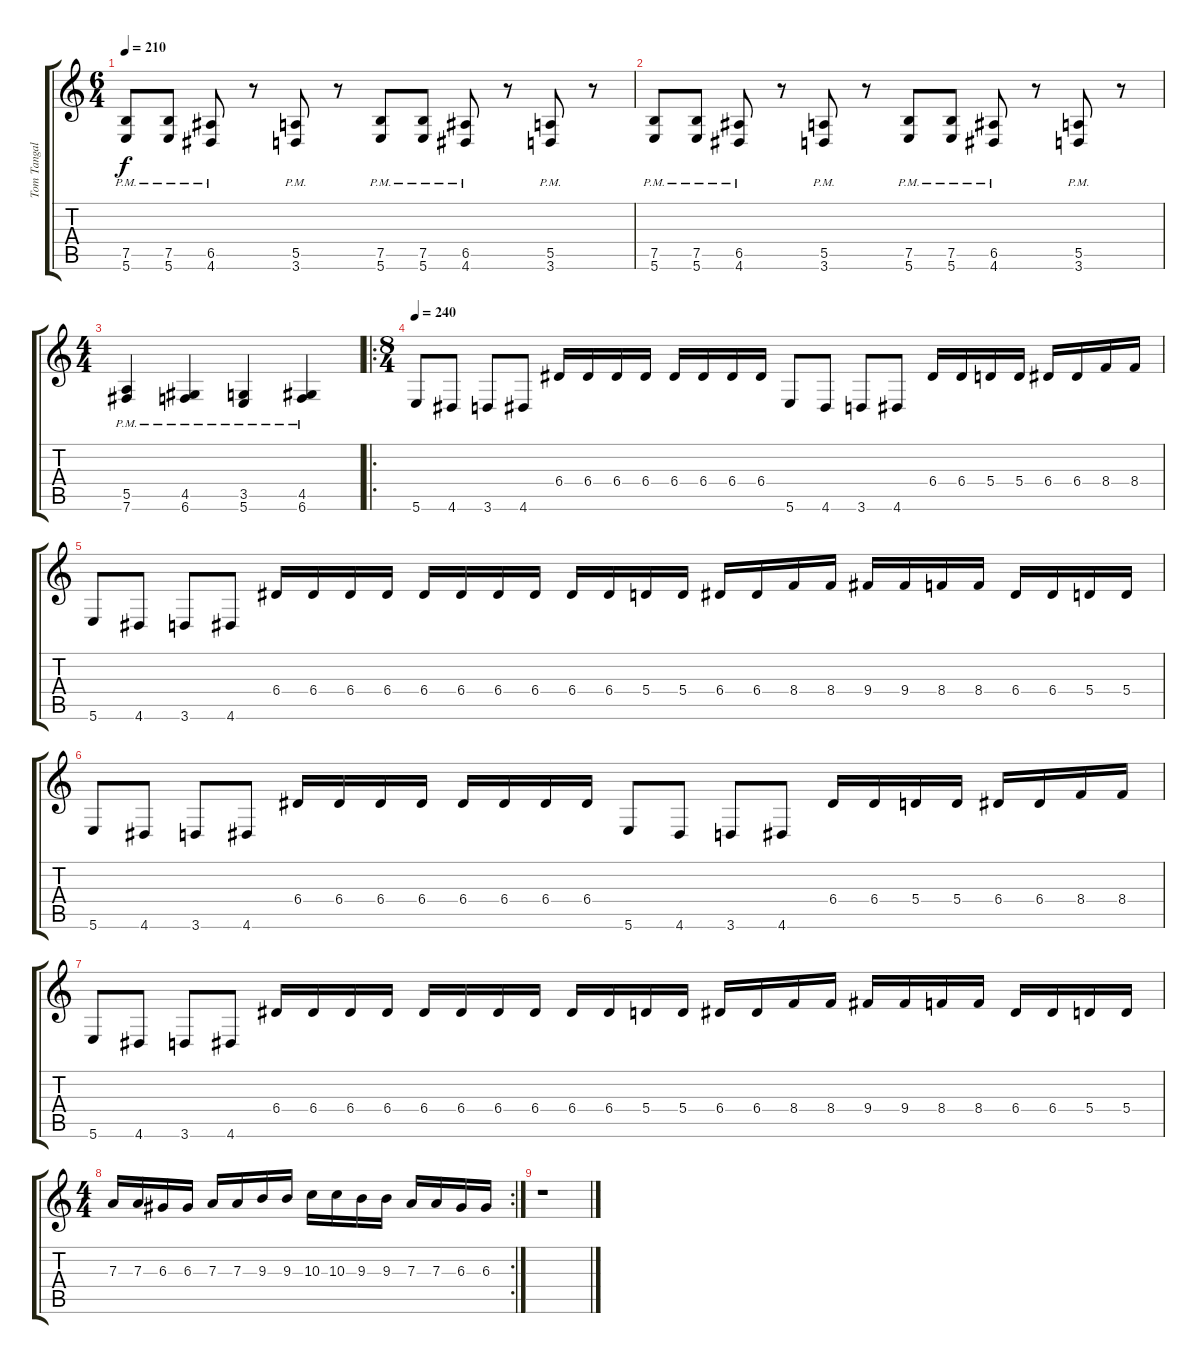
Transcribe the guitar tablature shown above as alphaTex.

\track ("Tom Tangalos" "Tom Tangal") {instrument distortionguitar}
\staff {score tabs}
\tuning (B3 Gb3 D3 A2 E2 B1) {hide}
\ts (6 4)
\tempo 210
\clef g2
\ks c
(7.5{pm} 5.6{pm}).8{dy f} (7.5{pm} 5.6{pm}).8 (6.5{pm} 4.6{pm}).8 r.8 (5.5{pm} 3.6{pm}).8 r.8 (7.5{pm} 5.6{pm}).8 (7.5{pm} 5.6{pm}).8 (6.5{pm} 4.6{pm}).8 r.8 (5.5{pm} 3.6{pm}).8 r.8 |
(7.5{pm} 5.6{pm}).8 (7.5{pm} 5.6{pm}).8 (6.5{pm} 4.6{pm}).8 r.8 (5.5{pm} 3.6{pm}).8 r.8 (7.5{pm} 5.6{pm}).8 (7.5{pm} 5.6{pm}).8 (6.5{pm} 4.6{pm}).8 r.8 (5.5{pm} 3.6{pm}).8 r.8 |
\ts (4 4)
(5.5{pm} 7.6{pm}).4 (4.5{pm} 6.6{pm}).4 (3.5{pm} 5.6{pm}).4 (4.5{pm} 6.6{pm}).4 |
\ro
\ts (8 4)
\tempo 240
5.6.8 4.6.8 3.6.8 4.6.8 6.4.16 6.4.16 6.4.16 6.4.16 6.4.16 6.4.16 6.4.16 6.4.16 5.6.8 4.6.8 3.6.8 4.6.8 6.4.16 6.4.16 5.4.16 5.4.16 6.4.16 6.4.16 8.4.16 8.4.16 |
5.6.8 4.6.8 3.6.8 4.6.8 6.4.16 6.4.16 6.4.16 6.4.16 6.4.16 6.4.16 6.4.16 6.4.16 6.4.16 6.4.16 5.4.16 5.4.16 6.4.16 6.4.16 8.4.16 8.4.16 9.4.16 9.4.16 8.4.16 8.4.16 6.4.16 6.4.16 5.4.16 5.4.16 |
5.6.8 4.6.8 3.6.8 4.6.8 6.4.16 6.4.16 6.4.16 6.4.16 6.4.16 6.4.16 6.4.16 6.4.16 5.6.8 4.6.8 3.6.8 4.6.8 6.4.16 6.4.16 5.4.16 5.4.16 6.4.16 6.4.16 8.4.16 8.4.16 |
5.6.8 4.6.8 3.6.8 4.6.8 6.4.16 6.4.16 6.4.16 6.4.16 6.4.16 6.4.16 6.4.16 6.4.16 6.4.16 6.4.16 5.4.16 5.4.16 6.4.16 6.4.16 8.4.16 8.4.16 9.4.16 9.4.16 8.4.16 8.4.16 6.4.16 6.4.16 5.4.16 5.4.16 |
\rc 2
\ts (4 4)
7.3.16 7.3.16 6.3.16 6.3.16 7.3.16 7.3.16 9.3.16 9.3.16 10.3.16 10.3.16 9.3.16 9.3.16 7.3.16 7.3.16 6.3.16 6.3.16 |
r.1
